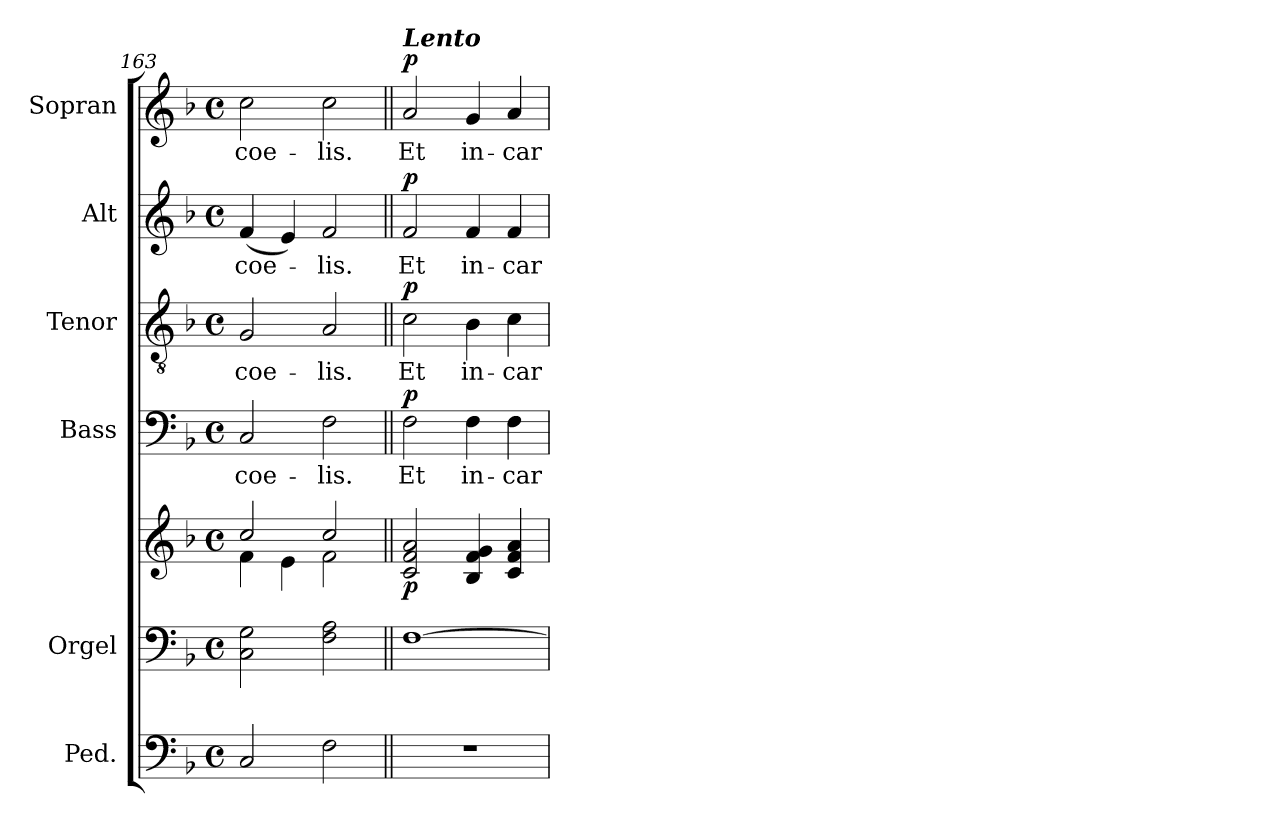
**kern	**kern	**kern	**dynam	**kern	**text	**dynam	**kern	**text	**dynam	**kern	**text	**dynam	**kern	**text	**dynam
*part6	*part5	*part5	*part5	*part4	*part4	*part4	*part3	*part3	*part3	*part2	*part2	*part2	*part1	*part1	*part1
*staff7	*staff6	*staff5	*staff5/6	*staff4	*staff4	*staff4	*staff3	*staff3	*staff3	*staff2	*staff2	*staff2	*staff1	*staff1	*staff1
*I"Ped.	*I"Orgel	*	*	*I"Bass	*	*	*I"Tenor	*	*	*I"Alt	*	*	*I"Sopran	*	*
*	*I'Org.	*	*	*I'B.	*	*	*I'T.	*	*	*I'A.	*	*	*I'S.	*	*
*clefF4	*clefF4	*clefG2	*	*clefF4	*	*	*clefGv2	*	*	*clefG2	*	*	*clefG2	*	*
*ITrd7c12	*	*	*	*	*	*	*	*	*	*	*	*	*	*	*
*k[b-]	*k[b-]	*k[b-]	*	*k[b-]	*	*	*k[b-]	*	*	*k[b-]	*	*	*k[b-]	*	*
*F:	*F:	*F:	*	*F:	*	*	*F:	*	*	*F:	*	*	*F:	*	*
*M4/4	*M4/4	*M4/4	*	*M4/4	*	*	*M4/4	*	*	*M4/4	*	*	*M4/4	*	*
*met(c)	*met(c)	*met(c)	*	*met(c)	*	*	*met(c)	*	*	*met(c)	*	*	*met(c)	*	*
=163	=163	=163	=163	=163	=163	=163	=163	=163	=163	=163	=163	=163	=163	=163	=163
*	*	*^	*	*	*	*	*	*	*	*	*	*	*	*	*
!	!	!	!	!	!	!LO:LY:b	!	!	!LO:LY:b	!	!	!LO:LY:b	!	!	!LO:LY:b	!
2CC/	2C\ 2G\	2cc/	4f\	.	2C/	coe-	.	2G/	coe-	.	(<4f/	coe-	.	2cc\	coe-	.
.	.	.	4e\	.	.	.	.	.	.	.	4e/)	.	.	.	.	.
!	!	!	!	!	!	!LO:LY:b	!	!	!LO:LY:b	!	!	!LO:LY:b	!	!	!LO:LY:b	!
2FF\	2F\ 2A\	2cc/	2f\	.	2F\	-lis.	.	2A/	-lis.	.	2f/	-lis.	.	2cc\	-lis.	.
=164||	=164||	=164||	=164||	=164||	=164||	=164||	=164||	=164||	=164||	=164||	=164||	=164||	=164||	=164||	=164||	=164||
!	!	!	!	!	!	!	!	!	!	!	!	!	!	!LO:TX:a:Bi:t=Lento	!	!
!	!	!	!	!LO:DY:b	!	!LO:LY:b	!LO:DY:a	!	!LO:LY:b	!LO:DY:a	!	!LO:LY:b	!LO:DY:a	!	!LO:LY:b	!LO:DY:a
*	*	*v	*v	*	*	*	*	*	*	*	*	*	*	*	*	*
1r	[1F	2c/ 2f/ 2a/	p	2F\	Et	p	2c\	Et	p	2f/	Et	p	2a/	Et	p
!	!	!	!	!	!LO:LY:b	!	!	!LO:LY:b	!	!	!LO:LY:b	!	!	!LO:LY:b	!
.	.	4B-/ 4f/ 4g/	.	4F\	in-	.	4B-\	in-	.	4f/	in-	.	4g/	in-	.
!	!	!	!	!	!LO:LY:b	!	!	!LO:LY:b	!	!	!LO:LY:b	!	!	!LO:LY:b	!
.	.	4c/ 4f/ 4a/	.	4F\	-car-	.	4c\	-car-	.	4f/	-car-	.	4a/	-car-	.
=	=	=	=	=	=	=	=	=	=	=	=	=	=	=	=
*-	*-	*-	*-	*-	*-	*-	*-	*-	*-	*-	*-	*-	*-	*-	*-
